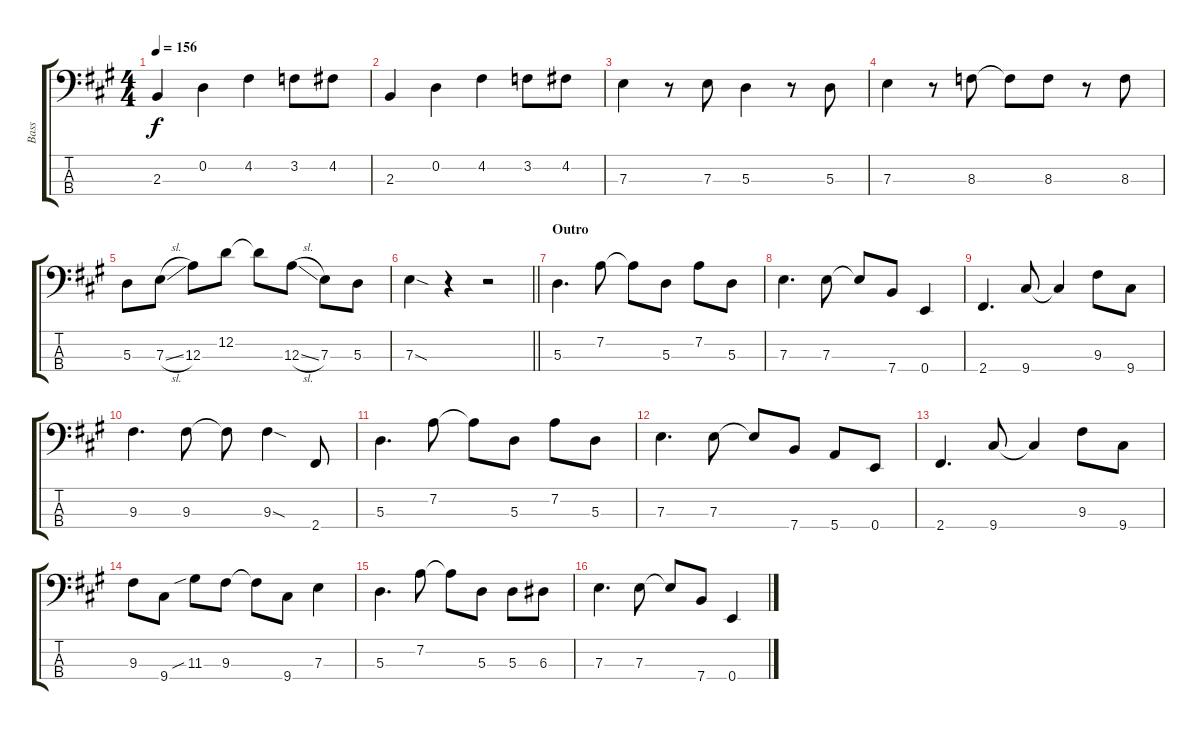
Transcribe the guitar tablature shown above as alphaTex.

\track ("Bass" "Bass") {instrument electricbasspick}
\staff {score tabs}
\tuning (G2 D2 A1 E1) {hide}
\ts (4 4)
\tempo 156
\clef f4
\ks a
2.3.4{dy f} 0.2.4 4.2.4 3.2.8 4.2.8 |
2.3.4 0.2.4 4.2.4 3.2.8 4.2.8 |
7.3.4 r.8 7.3.8 5.3.4 r.8 5.3.8 |
7.3.4 r.8 8.3.8 8.3{t}.8 8.3.8 r.8 8.3.8 |
5.3.8 7.3{sl}.8 12.3.8 12.2.8 12.2{t}.8 12.3{sl}.8 7.3.8 5.3.8 |
\barLineRight lightlight
7.3{sod}.4 r.4 r.2 |
\section ("" "Outro")
5.3.4{d} 7.2.8 7.2{t}.8 5.3.8 7.2.8 5.3.8 |
7.3.4{d} 7.3.8 7.3{t}.8 7.4.8 0.4.4 |
2.4.4{d} 9.4.8 9.4{t}.4 9.3.8 9.4.8 |
9.3.4{d} 9.3.8 9.3{t}.8 9.3{sod}.4 2.4.8 |
5.3.4{d} 7.2.8 7.2{t}.8 5.3.8 7.2.8 5.3.8 |
7.3.4{d} 7.3.8 7.3{t}.8 7.4.8 5.4.8 0.4.8 |
2.4.4{d} 9.4.8 9.4{t}.4 9.3.8 9.4.8 |
9.3.8 9.4.8 11.3{sib}.8 9.3.8 9.3{t}.8 9.4.8 7.3.4 |
5.3.4{d} 7.2.8 7.2{t}.8 5.3.8 5.3.8 6.3.8 |
7.3.4{d} 7.3.8 7.3{t}.8 7.4.8 0.4.4
